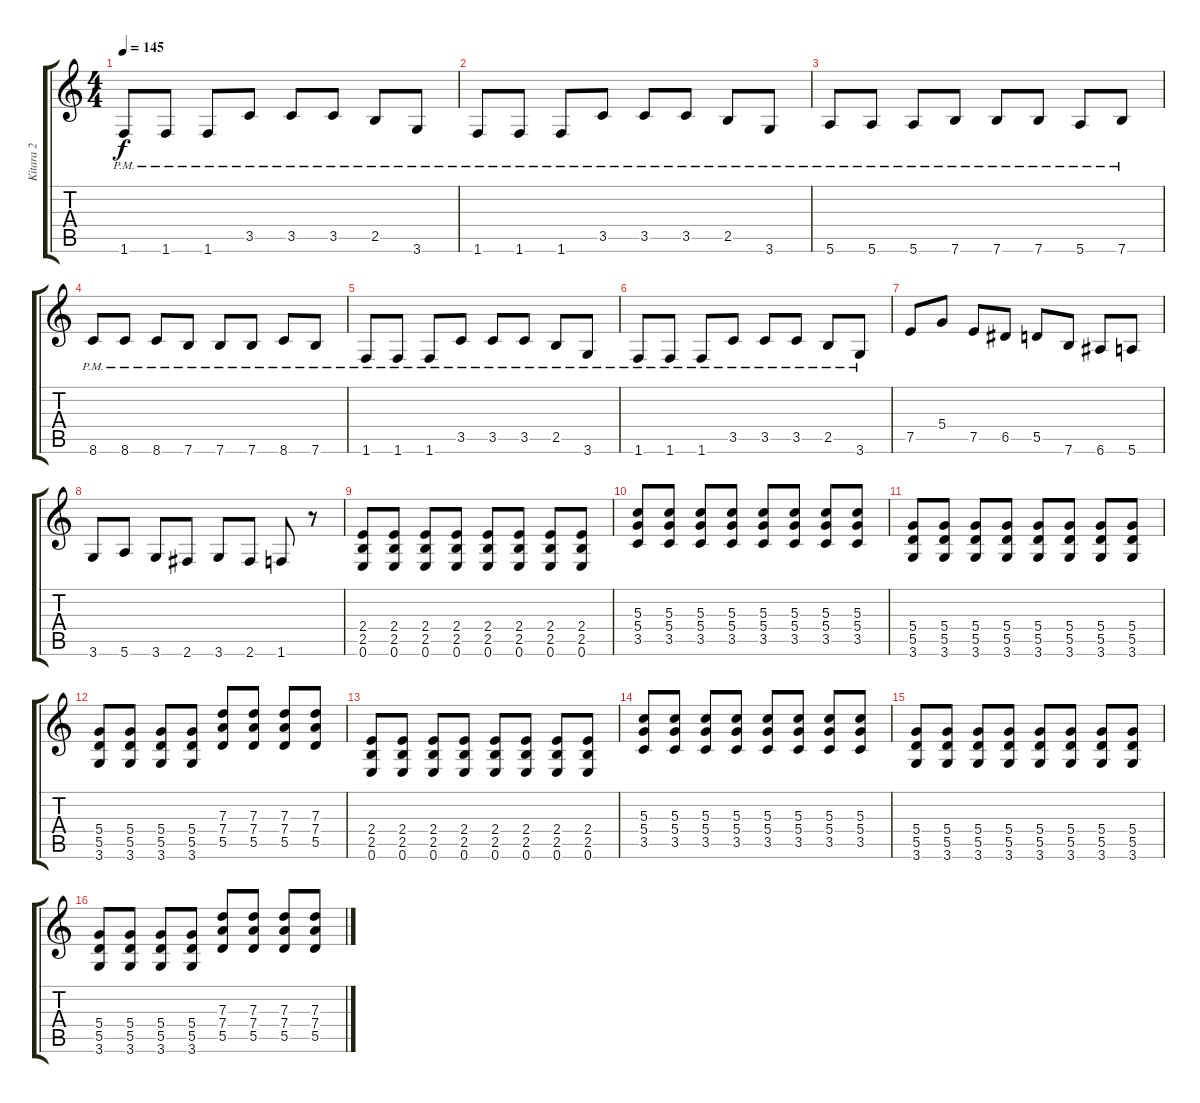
\track ("Kitara 2" "Kitara 2") {instrument overdrivenguitar}
\staff {score tabs}
\tuning (E4 B3 G3 D3 A2 E2) {hide}
\ts (4 4)
\tempo 145
\clef g2
\ks c
1.6{pm}.8{dy f} 1.6{pm}.8 1.6{pm}.8 3.5{pm}.8 3.5{pm}.8 3.5{pm}.8 2.5{pm}.8 3.6{pm}.8 |
1.6{pm}.8 1.6{pm}.8 1.6{pm}.8 3.5{pm}.8 3.5{pm}.8 3.5{pm}.8 2.5{pm}.8 3.6{pm}.8 |
5.6{pm}.8 5.6{pm}.8 5.6{pm}.8 7.6{pm}.8 7.6{pm}.8 7.6{pm}.8 5.6{pm}.8 7.6{pm}.8 |
8.6{pm}.8 8.6{pm}.8 8.6{pm}.8 7.6{pm}.8 7.6{pm}.8 7.6{pm}.8 8.6{pm}.8 7.6{pm}.8 |
1.6{pm}.8 1.6{pm}.8 1.6{pm}.8 3.5{pm}.8 3.5{pm}.8 3.5{pm}.8 2.5{pm}.8 3.6{pm}.8 |
1.6{pm}.8 1.6{pm}.8 1.6{pm}.8 3.5{pm}.8 3.5{pm}.8 3.5{pm}.8 2.5{pm}.8 3.6{pm}.8 |
7.5.8 5.4.8 7.5.8 6.5.8 5.5.8 7.6.8 6.6.8 5.6.8 |
3.6.8 5.6.8 3.6.8 2.6.8 3.6.8 2.6.8 1.6.8 r.8 |
(2.4 2.5 0.6).8 (2.4 2.5 0.6).8 (2.4 2.5 0.6).8 (2.4 2.5 0.6).8 (2.4 2.5 0.6).8 (2.4 2.5 0.6).8 (2.4 2.5 0.6).8 (2.4 2.5 0.6).8 |
(5.3 5.4 3.5).8 (5.3 5.4 3.5).8 (5.3 5.4 3.5).8 (5.3 5.4 3.5).8 (5.3 5.4 3.5).8 (5.3 5.4 3.5).8 (5.3 5.4 3.5).8 (5.3 5.4 3.5).8 |
(5.4 5.5 3.6).8 (5.4 5.5 3.6).8 (5.4 5.5 3.6).8 (5.4 5.5 3.6).8 (5.4 5.5 3.6).8 (5.4 5.5 3.6).8 (5.4 5.5 3.6).8 (5.4 5.5 3.6).8 |
(5.4 5.5 3.6).8 (5.4 5.5 3.6).8 (5.4 5.5 3.6).8 (5.4 5.5 3.6).8 (7.3 7.4 5.5).8 (7.3 7.4 5.5).8 (7.3 7.4 5.5).8 (7.3 7.4 5.5).8 |
(2.4 2.5 0.6).8 (2.4 2.5 0.6).8 (2.4 2.5 0.6).8 (2.4 2.5 0.6).8 (2.4 2.5 0.6).8 (2.4 2.5 0.6).8 (2.4 2.5 0.6).8 (2.4 2.5 0.6).8 |
(5.3 5.4 3.5).8 (5.3 5.4 3.5).8 (5.3 5.4 3.5).8 (5.3 5.4 3.5).8 (5.3 5.4 3.5).8 (5.3 5.4 3.5).8 (5.3 5.4 3.5).8 (5.3 5.4 3.5).8 |
(5.4 5.5 3.6).8 (5.4 5.5 3.6).8 (5.4 5.5 3.6).8 (5.4 5.5 3.6).8 (5.4 5.5 3.6).8 (5.4 5.5 3.6).8 (5.4 5.5 3.6).8 (5.4 5.5 3.6).8 |
(5.4 5.5 3.6).8 (5.4 5.5 3.6).8 (5.4 5.5 3.6).8 (5.4 5.5 3.6).8 (7.3 7.4 5.5).8 (7.3 7.4 5.5).8 (7.3 7.4 5.5).8 (7.3 7.4 5.5).8
